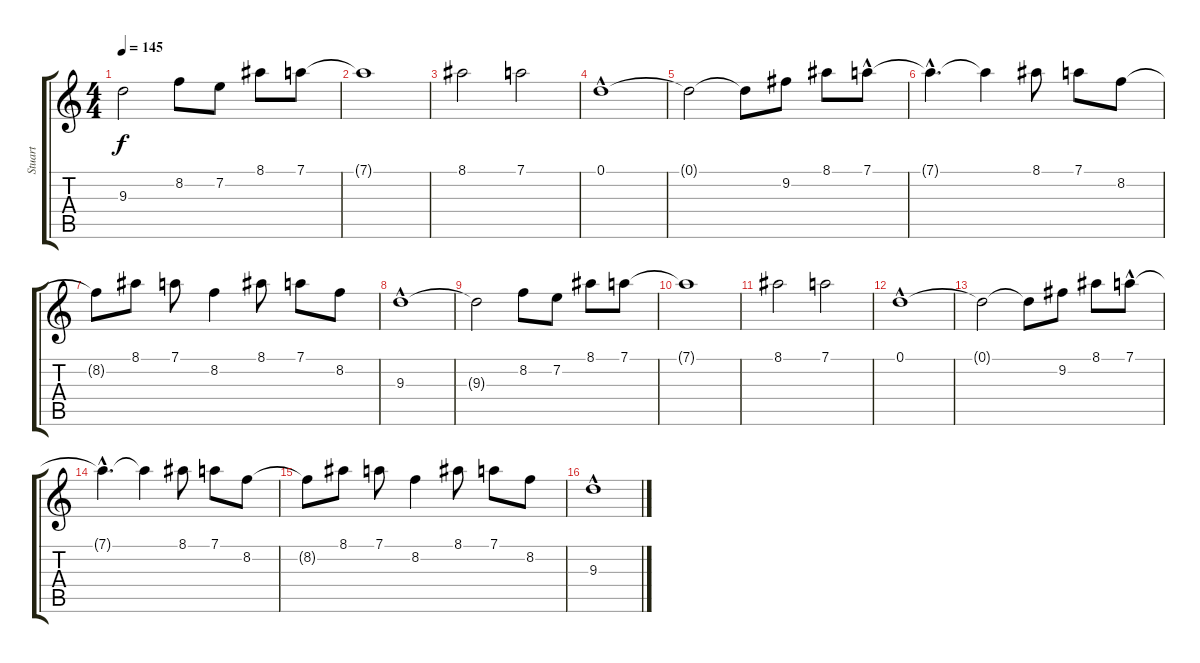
\track ("Stuart" "Stuart") {instrument distortionguitar}
\staff {score tabs}
\tuning (D4 A3 F3 C3 G2 D2) {hide}
\ts (4 4)
\tempo 145
\clef g2
\ks c
9.3{t}.2{dy f} 8.2.8 7.2.8 8.1.8 7.1.8 |
7.1{t}.1 |
8.1.2 7.1.2 |
0.1{hac}.1 |
0.1{t}.2 0.1{t}.8 9.2.8 8.1.8 7.1{hac}.8 |
7.1{hac t}.4{d} 7.1{t}.4 8.1.8 7.1.8 8.2.8 |
8.2{t}.8 8.1.8 7.1.8 8.2.4 8.1.8 7.1.8 8.2.8 |
9.3{hac}.1 |
9.3{t}.2 8.2.8 7.2.8 8.1.8 7.1.8 |
7.1{t}.1 |
8.1.2 7.1.2 |
0.1{hac}.1 |
0.1{t}.2 0.1{t}.8 9.2.8 8.1.8 7.1{hac}.8 |
7.1{hac t}.4{d} 7.1{t}.4 8.1.8 7.1.8 8.2.8 |
8.2{t}.8 8.1.8 7.1.8 8.2.4 8.1.8 7.1.8 8.2.8 |
9.3{hac}.1
